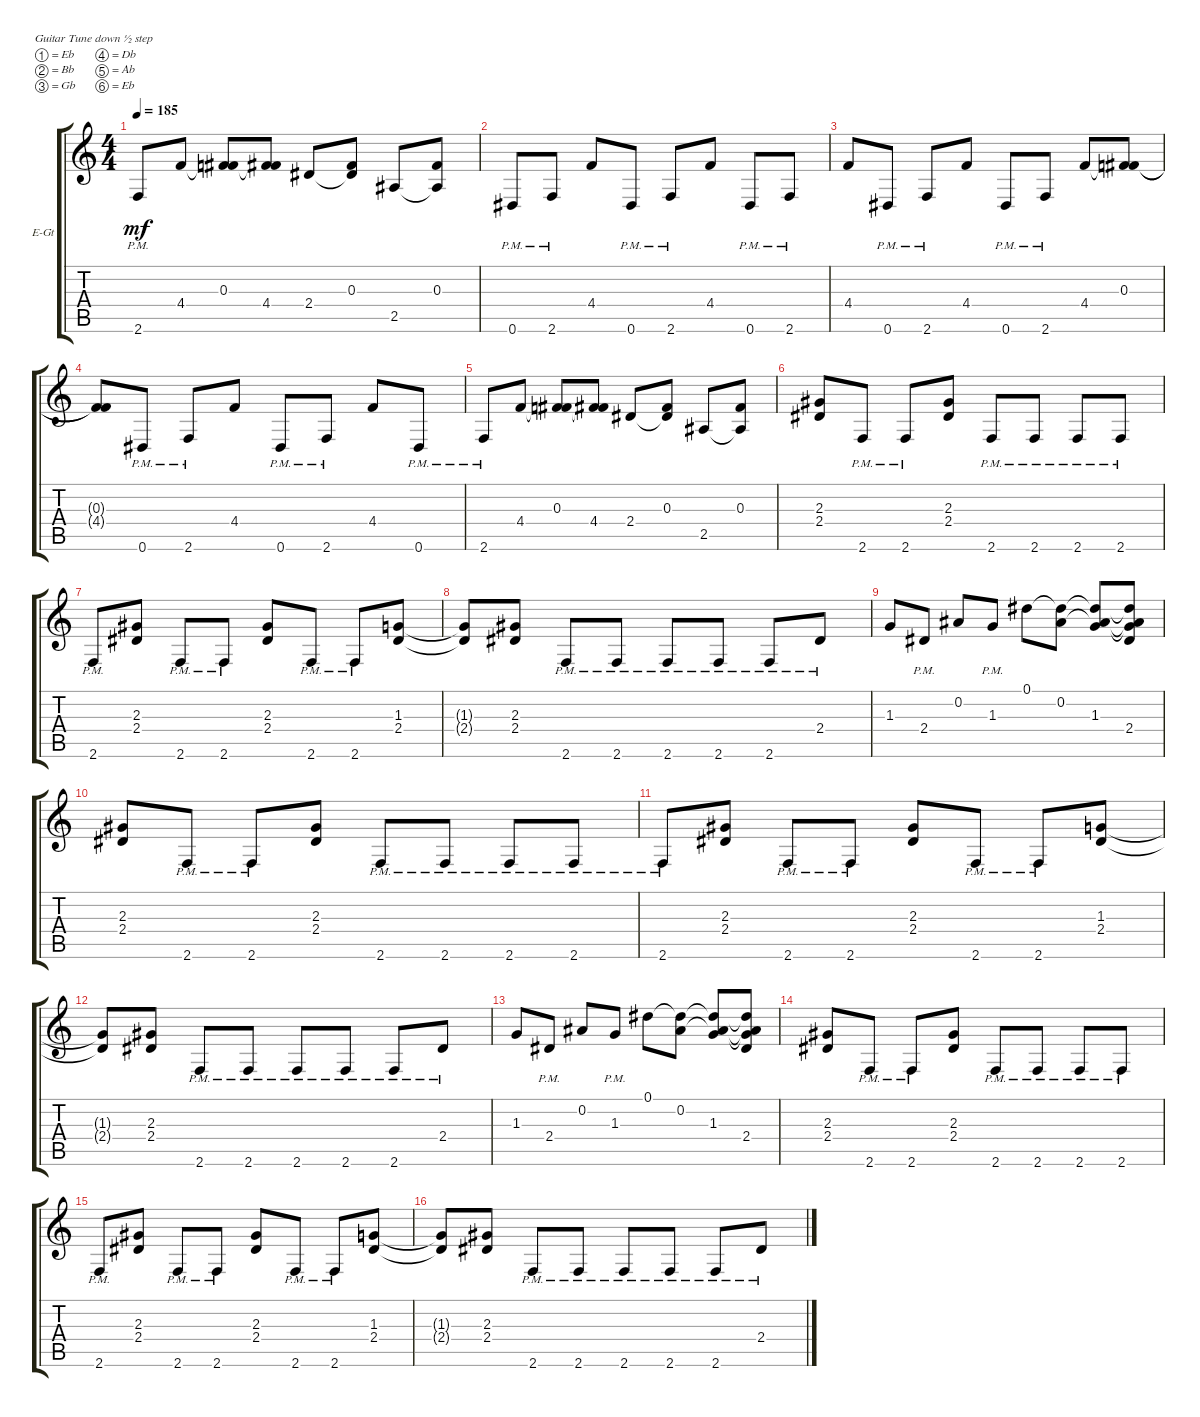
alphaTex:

\bracketExtendMode groupsimilarinstruments
\firstSystemTrackNameOrientation horizontal
\otherSystemsTrackNameOrientation horizontal
\track ("right" "E-Gt") {instrument distortionguitar}
\staff {score tabs}
\tuning (Eb4 Bb3 Gb3 Db3 Ab2 Eb2)
\ts (4 4)
\tempo 185
\clef g2
\ks c
2.6{pm}.8{dy mf} 4.4.8 (0.3 4.4{t}).8 (4.4 0.3{t}).8 2.4.8 (0.3 2.4{t}).8 2.5.8 (2.5{t} 0.3).8 |
0.6{pm}.8 2.6{pm}.8 4.4.8 0.6{pm}.8 2.6{pm}.8 4.4.8 0.6{pm}.8 2.6{pm}.8 |
4.4.8 0.6{pm}.8 2.6{pm}.8 4.4.8 0.6{pm}.8 2.6{pm}.8 4.4.8 (0.3 4.4{t}).8 |
(4.4{t} 0.3{t}).8 0.6{pm}.8 2.6{pm}.8 4.4.8 0.6{pm}.8 2.6{pm}.8 4.4.8 0.6{pm}.8 |
2.6{pm}.8 4.4.8 (0.3 4.4{t}).8 (4.4 0.3{t}).8 2.4.8 (0.3 2.4{t}).8 2.5.8 (2.5{t} 0.3).8 |
(2.3 2.4).8 2.6{pm}.8 2.6{pm}.8 (2.3 2.4).8 2.6{pm}.8 2.6{pm}.8 2.6{pm}.8 2.6{pm}.8 |
2.6{pm}.8 (2.3 2.4).8 2.6{pm}.8 2.6{pm}.8 (2.3 2.4).8 2.6{pm}.8 2.6{pm}.8 (1.3 2.4).8 |
(2.4{t} 1.3{t}).8 (2.3 2.4).8 2.6{pm}.8 2.6{pm}.8 2.6{pm}.8 2.6{pm}.8 2.6{pm}.8 2.4{pm}.8 |
1.3.8 2.4{pm}.8 0.2.8 1.3{pm}.8 0.1.8 (0.2 0.1{t}).8 (1.3 0.1{t} 0.2{t}).8 (2.4 0.1{t} 0.2{t} 1.3{t}).8 |
(2.3 2.4).8 2.6{pm}.8 2.6{pm}.8 (2.3 2.4).8 2.6{pm}.8 2.6{pm}.8 2.6{pm}.8 2.6{pm}.8 |
2.6{pm}.8 (2.3 2.4).8 2.6{pm}.8 2.6{pm}.8 (2.3 2.4).8 2.6{pm}.8 2.6{pm}.8 (1.3 2.4).8 |
(2.4{t} 1.3{t}).8 (2.3 2.4).8 2.6{pm}.8 2.6{pm}.8 2.6{pm}.8 2.6{pm}.8 2.6{pm}.8 2.4{pm}.8 |
1.3.8 2.4{pm}.8 0.2.8 1.3{pm}.8 0.1.8 (0.2 0.1{t}).8 (1.3 0.1{t} 0.2{t}).8 (2.4 0.1{t} 0.2{t} 1.3{t}).8 |
(2.3 2.4).8 2.6{pm}.8 2.6{pm}.8 (2.3 2.4).8 2.6{pm}.8 2.6{pm}.8 2.6{pm}.8 2.6{pm}.8 |
2.6{pm}.8 (2.3 2.4).8 2.6{pm}.8 2.6{pm}.8 (2.3 2.4).8 2.6{pm}.8 2.6{pm}.8 (1.3 2.4).8 |
(2.4{t} 1.3{t}).8 (2.3 2.4).8 2.6{pm}.8 2.6{pm}.8 2.6{pm}.8 2.6{pm}.8 2.6{pm}.8 2.4{pm}.8
